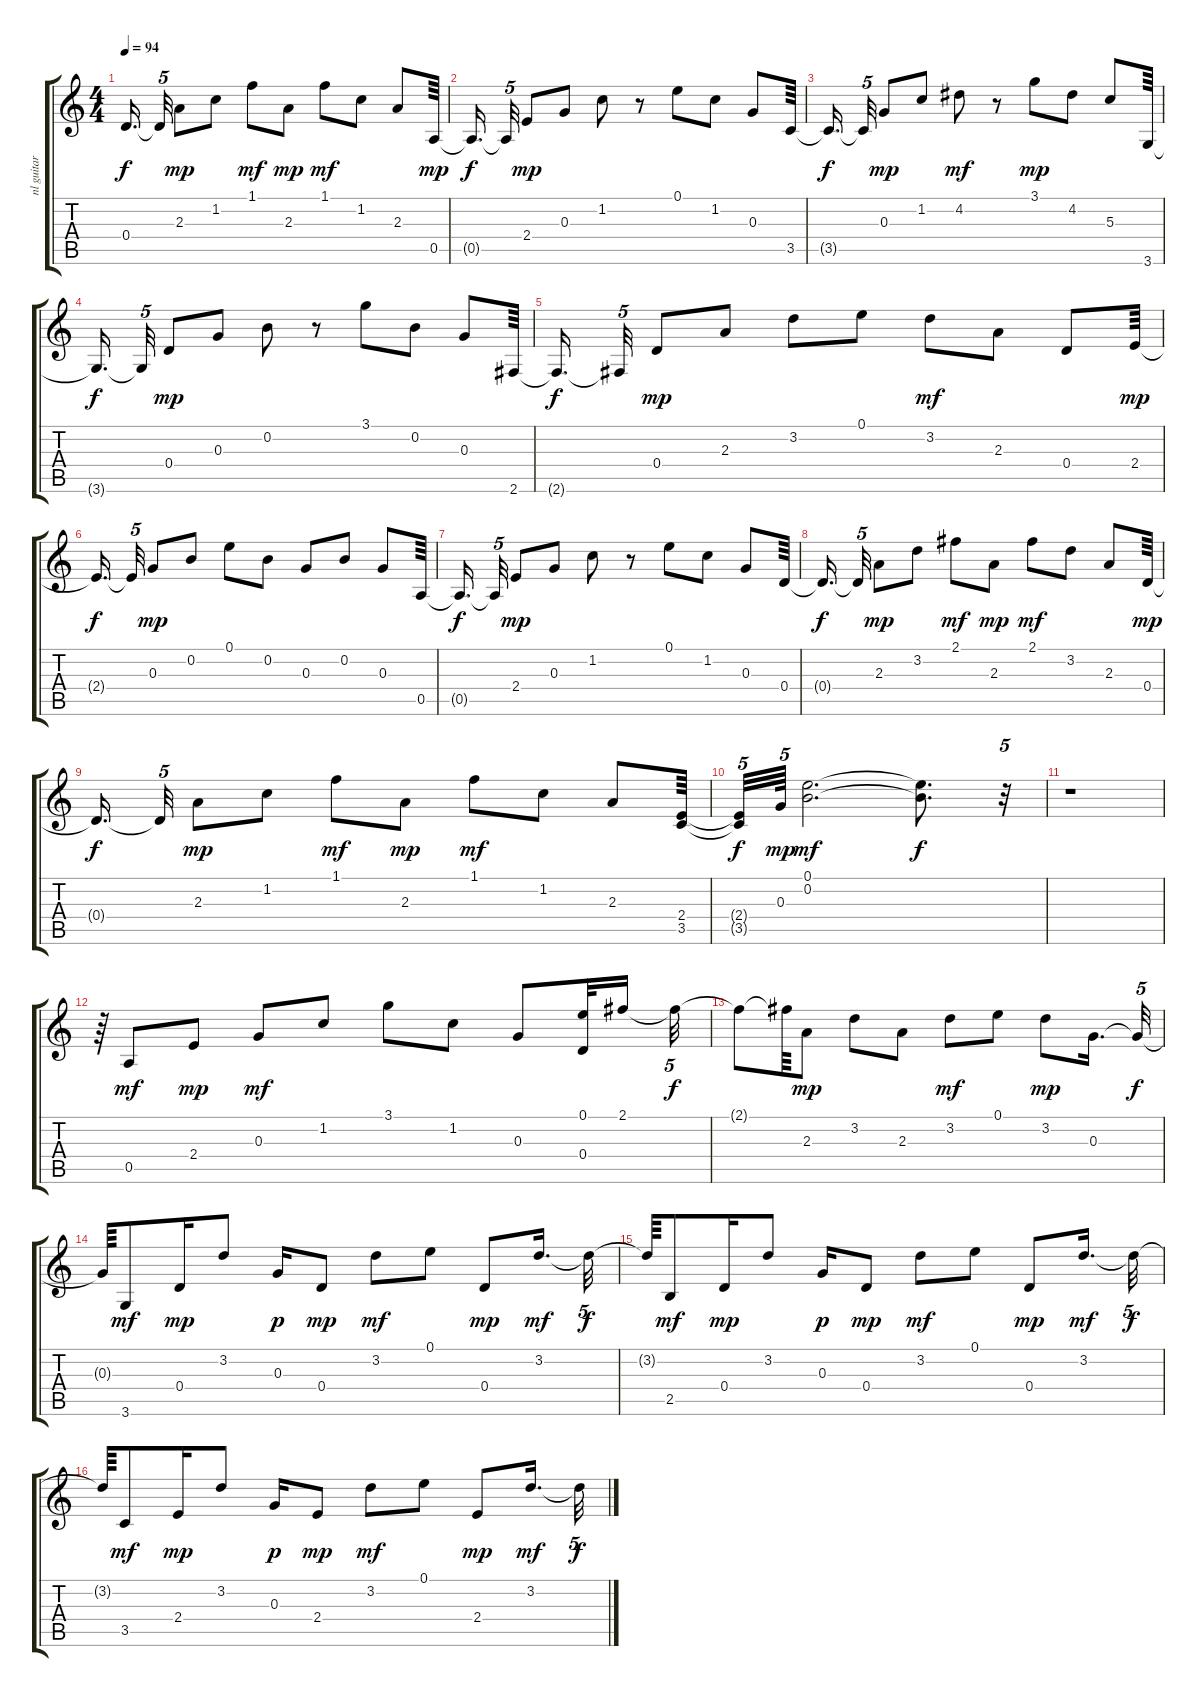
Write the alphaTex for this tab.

\track ("nl guitar" "nl guitar") {instrument acousticguitarnylon}
\staff {score tabs}
\tuning (E4 B3 G3 D3 A2 E2) {hide}
\ts (4 4)
\tempo 94
\clef g2
\ks c
0.4{t}.16{d dy f beam splitsecondary} 0.4{t}.32{tu (5 4)} 2.3.8{dy mp} 1.2.8 1.1.8{dy mf} 2.3.8{dy mp} 1.1.8{dy mf} 1.2.8 2.3.8 0.5.64{dy mp} |
0.5{t}.16{d dy f beam splitsecondary} 0.5{t}.32{tu (5 4)} 2.4.8{dy mp} 0.3.8 1.2.8 r.8 0.1.8 1.2.8 0.3.8 3.5.64 |
3.5{t}.16{d dy f beam splitsecondary} 3.5{t}.32{tu (5 4)} 0.3.8{dy mp} 1.2.8 4.2.8{dy mf} r.8 3.1.8{dy mp} 4.2.8 5.3.8 3.6.64 |
3.6{t}.16{d dy f beam splitsecondary} 3.6{t}.32{tu (5 4)} 0.4.8{dy mp} 0.3.8 0.2.8 r.8 3.1.8 0.2.8 0.3.8 2.6.64 |
2.6{t}.16{d dy f beam splitsecondary} 2.6{t}.32{tu (5 4)} 0.4.8{dy mp} 2.3.8 3.2.8 0.1.8 3.2.8{dy mf} 2.3.8 0.4.8 2.4.64{dy mp} |
2.4{t}.16{d dy f beam splitsecondary} 2.4{t}.32{tu (5 4)} 0.3.8{dy mp} 0.2.8 0.1.8 0.2.8 0.3.8 0.2.8 0.3.8 0.5.64 |
0.5{t}.16{d dy f beam splitsecondary} 0.5{t}.32{tu (5 4)} 2.4.8{dy mp} 0.3.8 1.2.8 r.8 0.1.8 1.2.8 0.3.8 0.4.64 |
0.4{t}.16{d dy f beam splitsecondary} 0.4{t}.32{tu (5 4)} 2.3.8{dy mp} 3.2.8 2.1.8{dy mf} 2.3.8{dy mp} 2.1.8{dy mf} 3.2.8 2.3.8 0.4.64{dy mp} |
0.4{t}.16{d dy f beam splitsecondary} 0.4{t}.32{tu (5 4)} 2.3.8{dy mp} 1.2.8 1.1.8{dy mf} 2.3.8{dy mp} 1.1.8{dy mf} 1.2.8 2.3.8 (2.4 3.5).64 |
(2.4{t} 3.5{t}).32{tu (5 4) dy f} 0.3.64{tu (5 4) dy mp} (0.1 0.2).2{d dy mf} (0.1{t} 0.2{t}).8{d dy f} r.32{tu (5 4)} |
r.1 |
r.64 0.5.8{dy mf} 2.4.8{dy mp} 0.3.8{dy mf} 1.2.8 3.1.8 1.2.8 0.3.8 (0.1 0.4).32 2.1.16{beam splitsecondary} 2.1{t}.32{tu (5 4) dy f} |
2.1{t}.8 2.1{t}.64 2.3.8{dy mp} 3.2.8 2.3.8 3.2.8{dy mf} 0.1.8 3.2.8{dy mp} 0.3.16{d} 0.3{t}.32{tu (5 4) dy f} |
0.3{t}.64 3.6.8{dy mf} 0.4.16{dy mp} 3.2.8 0.3.16{dy p} 0.4.8{dy mp} 3.2.8{dy mf} 0.1.8 0.4.8{dy mp} 3.2.16{d dy mf} 3.2{t}.32{tu (5 4) dy f} |
3.2{t}.64 2.5.8{dy mf} 0.4.16{dy mp} 3.2.8 0.3.16{dy p} 0.4.8{dy mp} 3.2.8{dy mf} 0.1.8 0.4.8{dy mp} 3.2.16{d dy mf} 3.2{t}.32{tu (5 4) dy f} |
3.2{t}.64 3.5.8{dy mf} 2.4.16{dy mp} 3.2.8 0.3.16{dy p} 2.4.8{dy mp} 3.2.8{dy mf} 0.1.8 2.4.8{dy mp} 3.2.16{d dy mf} 3.2{t}.32{tu (5 4) dy f}
